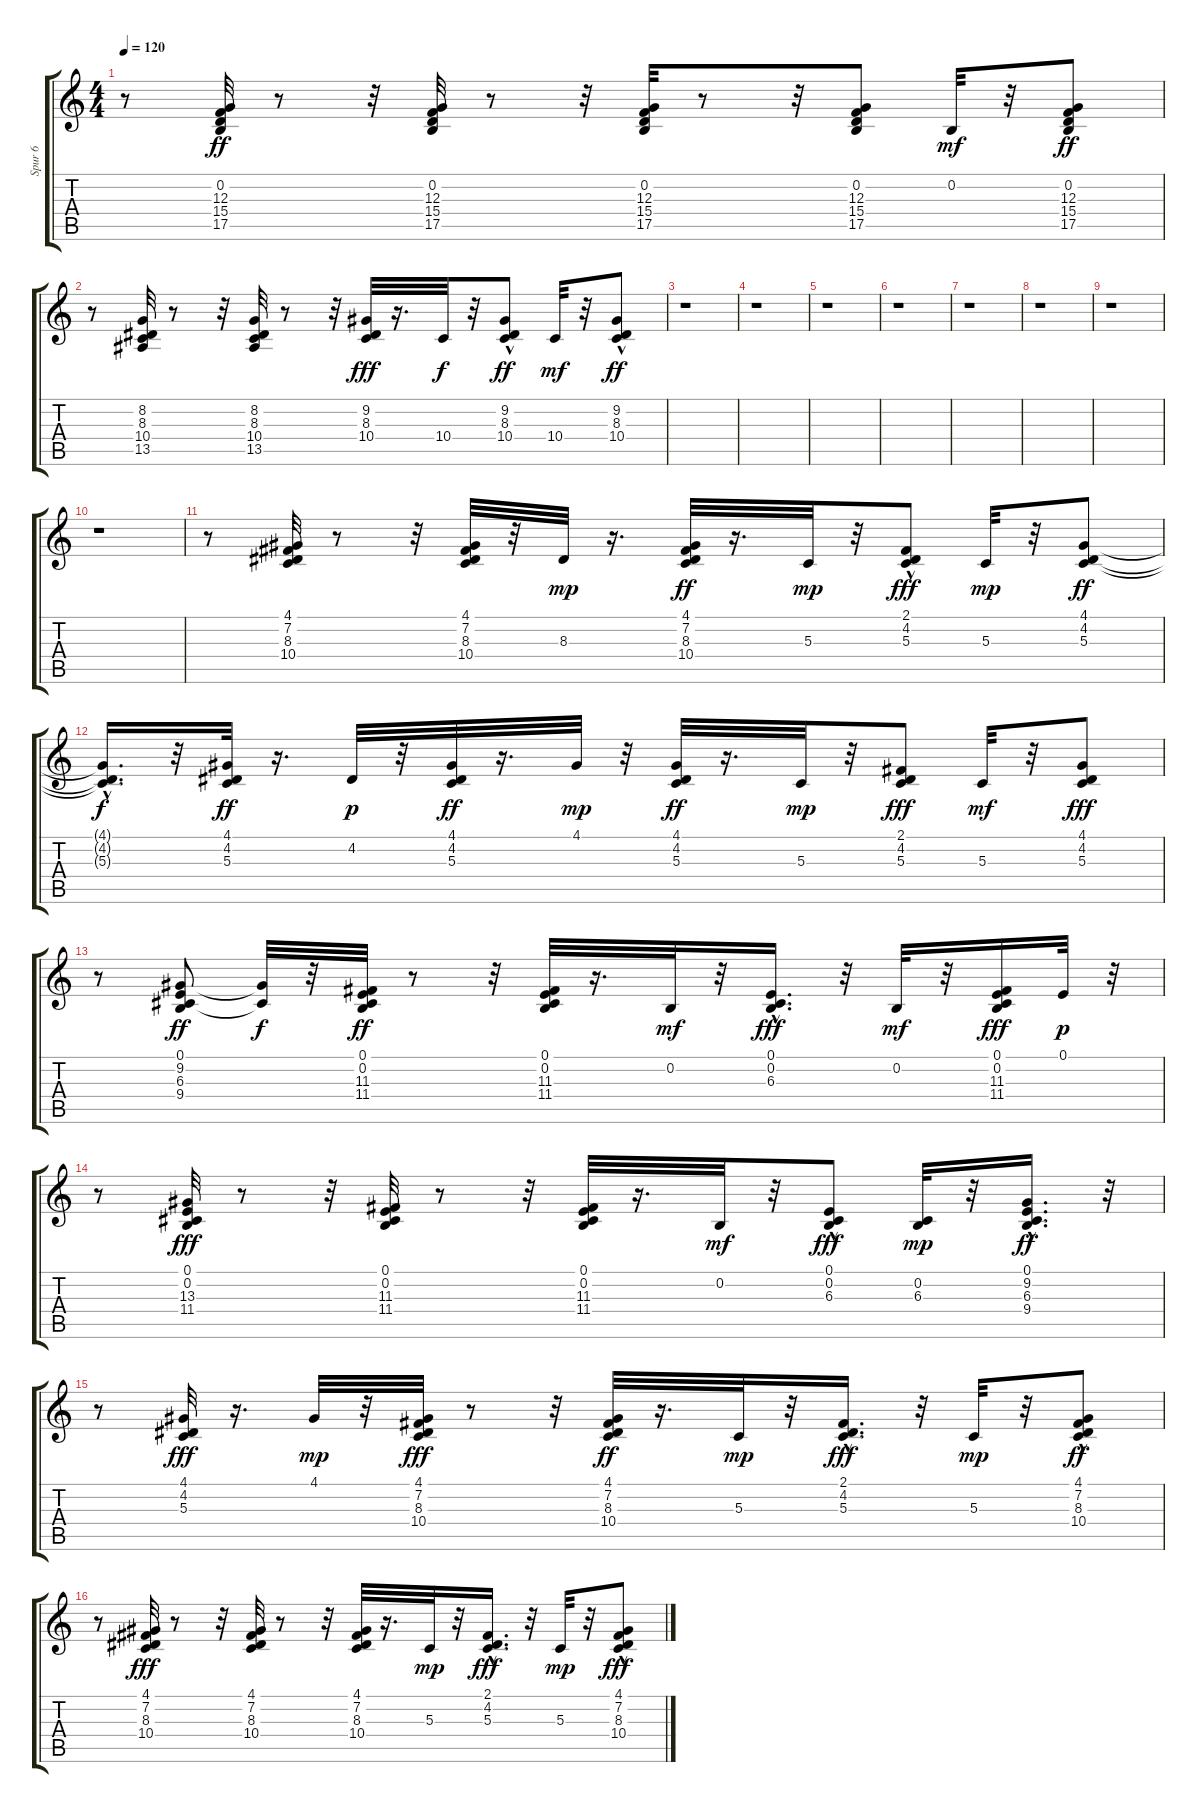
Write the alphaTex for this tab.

\track ("Spur 6" "Spur 6") {instrument electricgrandpiano}
\staff {score tabs}
\tuning (E4 B3 G3 D3 A2 E2) {hide}
\ts (4 4)
\tempo 120
\clef g2
\ks c
r.8{dy ff} (0.2 12.3 15.4 17.5).32 r.8 r.32 (0.2 12.3 15.4 17.5).32 r.8 r.32 (0.2 12.3 15.4 17.5).32 r.8 r.32 (0.2 12.3 15.4 17.5).8 0.2.32{dy mf} r.32 (0.2 12.3 15.4 17.5).8{dy ff} |
r.8 (8.2 8.3 10.4 13.5).32 r.8 r.32 (8.2 8.3 10.4 13.5).32 r.8 r.32 (9.2 8.3 10.4).32{dy fff} r.16{d} 10.4.32{dy f} r.32 (9.2 8.3 10.4{hac}).8{dy ff} 10.4.32{dy mf} r.32 (9.2 8.3{hac} 10.4).8{dy ff} |
r.1 |
r.1 |
r.1 |
r.1 |
r.1 |
r.1 |
r.1 |
r.1 |
r.8 (4.1 7.2 8.3 10.4).32 r.8 r.32 (4.1 7.2 8.3 10.4).32 r.32 8.3.32{dy mp} r.16{d} (4.1 7.2 8.3 10.4).32{dy ff} r.16{d} 5.3.32{dy mp} r.32 (2.1 4.2 5.3{hac}).8{dy fff} 5.3.32{dy mp} r.32 (4.1 4.2 5.3).8{dy ff} |
(4.1{hac t} 4.2{hac t} 5.3{hac t}).16{d dy f} r.32 (4.1 4.2 5.3).32{dy ff} r.16{d} 4.2.32{dy p} r.32 (4.1 4.2 5.3).32{dy ff} r.16{d} 4.1.32{dy mp} r.32 (4.1 4.2 5.3).32{dy ff} r.16{d} 5.3.32{dy mp} r.32 (2.1 4.2 5.3).8{dy fff} 5.3.32{dy mf} r.32 (4.1 4.2 5.3).8{dy fff} |
r.8 (0.1 9.2 6.3 9.4).8{dy ff} (9.2{t} 6.3{t}).32{dy f} r.32 (0.1 0.2 11.3 11.4).32{dy ff} r.8 r.32 (0.1 0.2 11.3 11.4).32 r.16{d} 0.2.32{dy mf} r.32 (0.1{hac} 0.2 6.3{hac}).16{d dy fff} r.32 0.2.32{dy mf} r.32 (0.1 0.2 11.3 11.4).16{dy fff} 0.1.32{dy p} r.32 |
r.8 (0.1 0.2 13.3 11.4).32{dy fff} r.8 r.32 (0.1 0.2 11.3 11.4).32 r.8 r.32 (0.1 0.2 11.3 11.4).32 r.16{d} 0.2.32{dy mf} r.32 (0.1 0.2{hac} 6.3{hac}).8{dy fff} (0.2 6.3).32{dy mp} r.32 (0.1{hac} 9.2 6.3 9.4).16{d dy ff} r.32 |
r.8 (4.1 4.2 5.3).32{dy fff} r.16{d} 4.1.32{dy mp} r.32 (4.1 7.2 8.3 10.4).32{dy fff} r.8 r.32 (4.1 7.2 8.3 10.4).32{dy ff} r.16{d} 5.3.32{dy mp} r.32 (2.1{hac} 4.2{hac} 5.3).16{d dy fff} r.32 5.3.32{dy mp} r.32 (4.1 7.2{hac} 8.3 10.4).8{dy ff} |
r.8 (4.1 7.2 8.3 10.4).32{dy fff} r.8 r.32 (4.1 7.2 8.3 10.4).32 r.8 r.32 (4.1 7.2 8.3 10.4).32 r.16{d} 5.3.32{dy mp} r.32 (2.1{hac} 4.2{hac} 5.3).16{d dy fff} r.32 5.3.32{dy mp} r.32 (4.1{hac} 7.2 8.3{hac} 10.4{hac}).8{dy fff}
